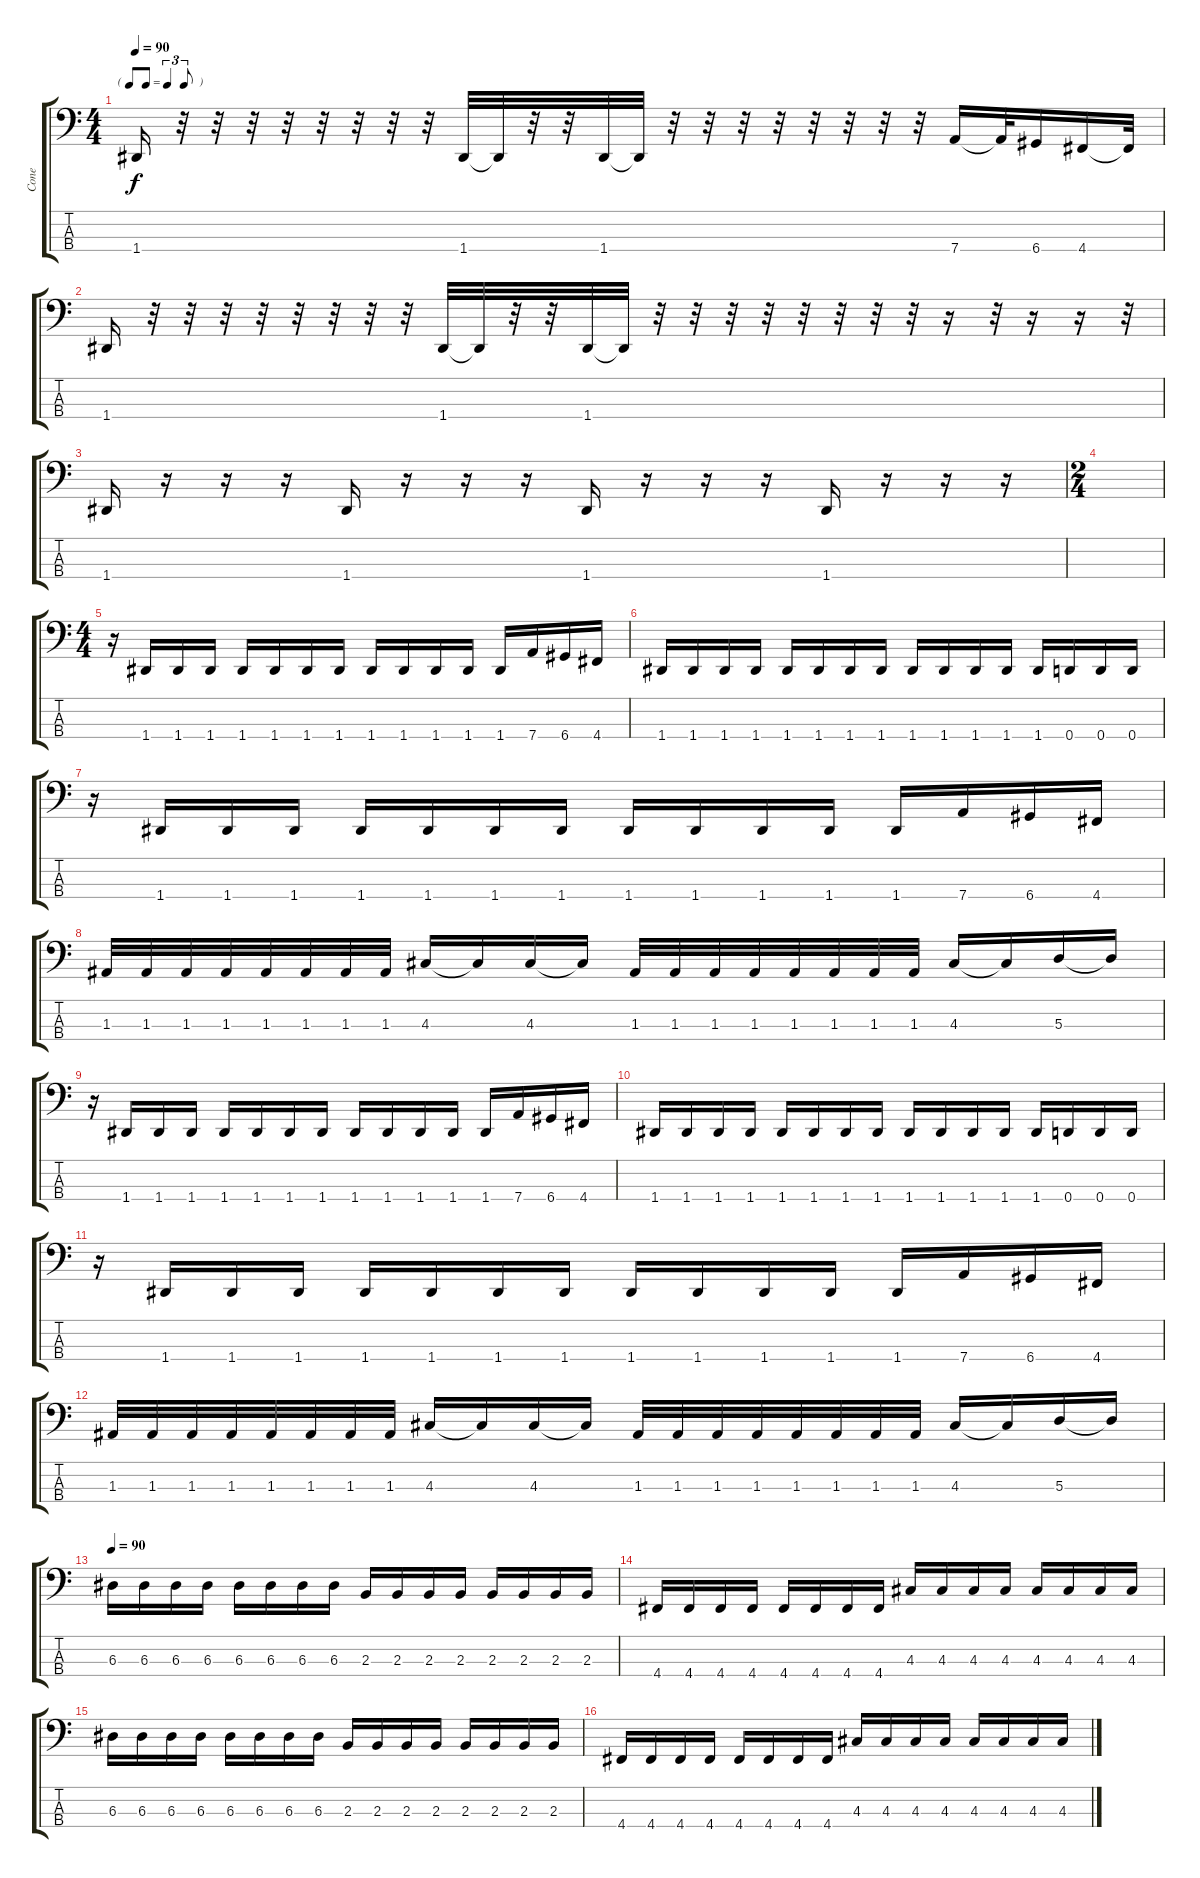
\track ("Cone" "Cone") {instrument electricbasspick}
\staff {score tabs}
\tuning (G2 D2 A1 D1) {hide}
\ts (4 4)
\tf triplet8th
\tempo 90
\clef f4
\ks c
1.4.16{dy f} r.32 r.32 r.32 r.32 r.32 r.32 r.32 r.32 1.4.32 1.4{t}.32 r.32 r.32 1.4.32 1.4{t}.32 r.32 r.32 r.32 r.32 r.32 r.32 r.32 r.32 7.4.16 7.4{t}.32 6.4.16 4.4.16 4.4{t}.32 |
1.4.16 r.32 r.32 r.32 r.32 r.32 r.32 r.32 r.32 1.4.32 1.4{t}.32 r.32 r.32 1.4.32 1.4{t}.32 r.32 r.32 r.32 r.32 r.32 r.32 r.32 r.32 r.16 r.32 r.16 r.16 r.32 |
1.4.16 r.16 r.16 r.16 1.4.16 r.16 r.16 r.16 1.4.16 r.16 r.16 r.16 1.4.16 r.16 r.16 r.16 |
\ts (2 4)
|
\ts (4 4)
r.16 1.4.16 1.4.16 1.4.16 1.4.16 1.4.16 1.4.16 1.4.16 1.4.16 1.4.16 1.4.16 1.4.16 1.4.16 7.4.16 6.4.16 4.4.16 |
1.4.16 1.4.16 1.4.16 1.4.16 1.4.16 1.4.16 1.4.16 1.4.16 1.4.16 1.4.16 1.4.16 1.4.16 1.4.16 0.4.16 0.4.16 0.4.16 |
r.16 1.4.16 1.4.16 1.4.16 1.4.16 1.4.16 1.4.16 1.4.16 1.4.16 1.4.16 1.4.16 1.4.16 1.4.16 7.4.16 6.4.16 4.4.16 |
1.3.32 1.3.32 1.3.32 1.3.32 1.3.32 1.3.32 1.3.32 1.3.32 4.3.16 4.3{t}.16 4.3.16 4.3{t}.16 1.3.32 1.3.32 1.3.32 1.3.32 1.3.32 1.3.32 1.3.32 1.3.32 4.3.16 4.3{t}.16 5.3.16 5.3{t}.16 |
r.16 1.4.16 1.4.16 1.4.16 1.4.16 1.4.16 1.4.16 1.4.16 1.4.16 1.4.16 1.4.16 1.4.16 1.4.16 7.4.16 6.4.16 4.4.16 |
1.4.16 1.4.16 1.4.16 1.4.16 1.4.16 1.4.16 1.4.16 1.4.16 1.4.16 1.4.16 1.4.16 1.4.16 1.4.16 0.4.16 0.4.16 0.4.16 |
r.16 1.4.16 1.4.16 1.4.16 1.4.16 1.4.16 1.4.16 1.4.16 1.4.16 1.4.16 1.4.16 1.4.16 1.4.16 7.4.16 6.4.16 4.4.16 |
1.3.32 1.3.32 1.3.32 1.3.32 1.3.32 1.3.32 1.3.32 1.3.32 4.3.16 4.3{t}.16 4.3.16 4.3{t}.16 1.3.32 1.3.32 1.3.32 1.3.32 1.3.32 1.3.32 1.3.32 1.3.32 4.3.16 4.3{t}.16 5.3.16 5.3{t}.16 |
\tempo 90
6.3.16 6.3.16 6.3.16 6.3.16 6.3.16 6.3.16 6.3.16 6.3.16 2.3.16 2.3.16 2.3.16 2.3.16 2.3.16 2.3.16 2.3.16 2.3.16 |
4.4.16 4.4.16 4.4.16 4.4.16 4.4.16 4.4.16 4.4.16 4.4.16 4.3.16 4.3.16 4.3.16 4.3.16 4.3.16 4.3.16 4.3.16 4.3.16 |
6.3.16 6.3.16 6.3.16 6.3.16 6.3.16 6.3.16 6.3.16 6.3.16 2.3.16 2.3.16 2.3.16 2.3.16 2.3.16 2.3.16 2.3.16 2.3.16 |
4.4.16 4.4.16 4.4.16 4.4.16 4.4.16 4.4.16 4.4.16 4.4.16 4.3.16 4.3.16 4.3.16 4.3.16 4.3.16 4.3.16 4.3.16 4.3.16
